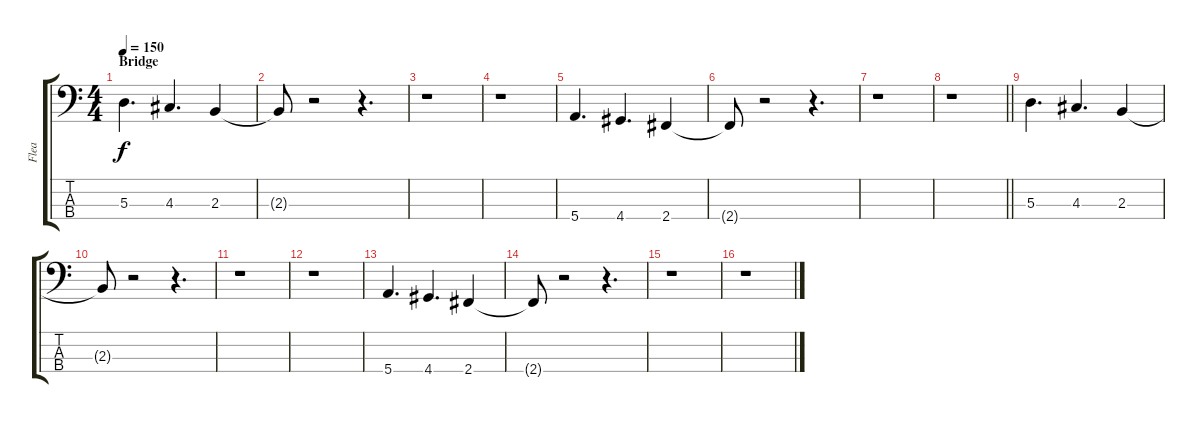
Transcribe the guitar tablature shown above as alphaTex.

\track ("Flea " "Flea ") {instrument electricbassfinger}
\staff {score tabs}
\tuning (G2 D2 A1 E1) {hide}
\ts (4 4)
\section ("" "Bridge")
\tempo 150
\clef f4
\ks c
5.3.4{d dy f} 4.3.4{d} 2.3.4 |
2.3{t}.8 r.2 r.4{d} |
r.1 |
r.1 |
5.4.4{d} 4.4.4{d} 2.4.4 |
2.4{t}.8 r.2 r.4{d} |
r.1 |
\barLineRight lightlight
r.1 |
5.3.4{d} 4.3.4{d} 2.3.4 |
2.3{t}.8 r.2 r.4{d} |
r.1 |
r.1 |
5.4.4{d} 4.4.4{d} 2.4.4 |
2.4{t}.8 r.2 r.4{d} |
r.1 |
r.1
